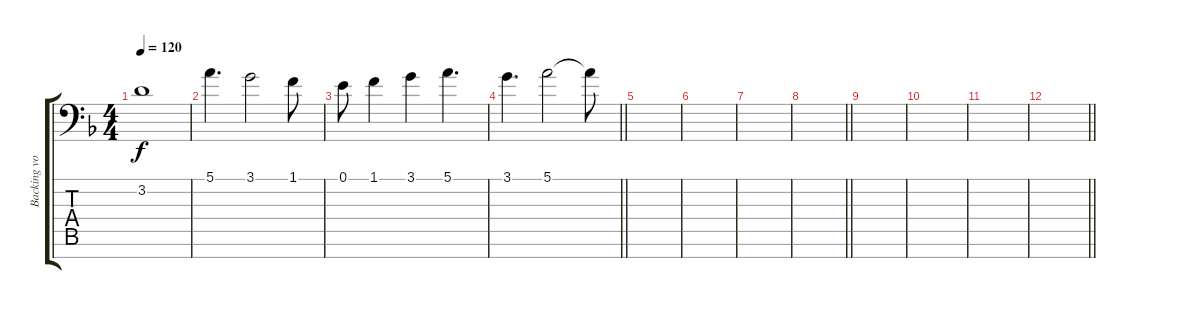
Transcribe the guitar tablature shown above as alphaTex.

\track ("Backing vocals" "Backing vo") {instrument choiraahs}
\staff {score tabs}
\tuning (E4 B3 G3 D3 A2 E2 C-1) {hide}
\ts (4 4)
\tempo 120
\clef f4
\ks f
3.2.1{dy f} |
5.1.4{d} 3.1.2 1.1.8 |
0.1.8 1.1.4 3.1.4 5.1.4{d} |
\barLineRight lightlight
3.1.4{d} 5.1.2 5.1{t}.8 |
|
|
|
\barLineRight lightlight
|
|
|
|
\barLineRight lightlight
